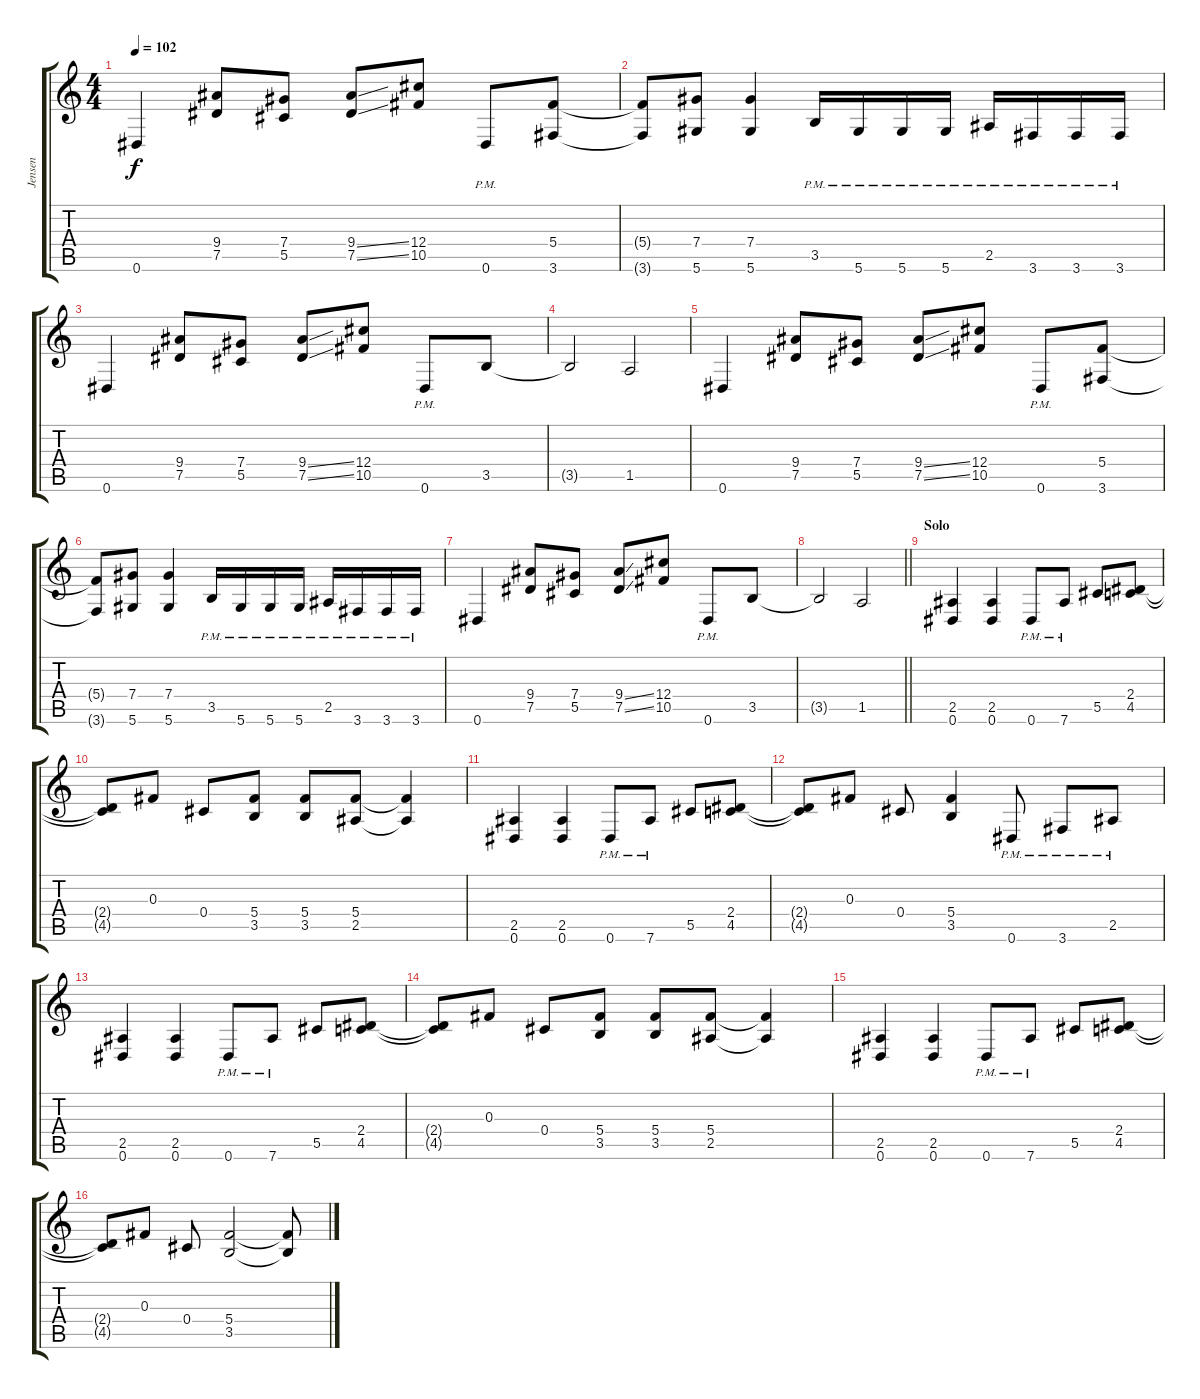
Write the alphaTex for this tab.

\track ("Jensen" "Jensen") {instrument distortionguitar}
\staff {score tabs}
\tuning (Eb4 Bb3 Gb3 Db3 Ab2 Eb2) {hide}
\ts (4 4)
\tempo 102
\clef g2
\ks c
0.6.4{dy f} (9.4 7.5).8 (7.4 5.5).8 (9.4{ss} 7.5{ss}).8 (12.4 10.5).8 0.6{pm}.8 (5.4 3.6).8 |
(5.4{t} 3.6{t}).8 (7.4 5.6).8 (7.4 5.6).4 3.5{pm}.16 5.6{pm}.16 5.6{pm}.16 5.6{pm}.16 2.5{pm}.16 3.6{pm}.16 3.6{pm}.16 3.6{pm}.16 |
0.6.4 (9.4 7.5).8 (7.4 5.5).8 (9.4{ss} 7.5{ss}).8 (12.4 10.5).8 0.6{pm}.8 3.5.8 |
3.5{t}.2 1.5.2 |
0.6.4 (9.4 7.5).8 (7.4 5.5).8 (9.4{ss} 7.5{ss}).8 (12.4 10.5).8 0.6{pm}.8 (5.4 3.6).8 |
(5.4{t} 3.6{t}).8 (7.4 5.6).8 (7.4 5.6).4 3.5{pm}.16 5.6{pm}.16 5.6{pm}.16 5.6{pm}.16 2.5{pm}.16 3.6{pm}.16 3.6{pm}.16 3.6{pm}.16 |
0.6.4 (9.4 7.5).8 (7.4 5.5).8 (9.4{ss} 7.5{ss}).8 (12.4 10.5).8 0.6{pm}.8 3.5.8 |
\barLineRight lightlight
3.5{t}.2 1.5.2 |
\section ("" "Solo")
(2.5 0.6).4{balance 8} (2.5 0.6).4 0.6{pm}.8 7.6{pm}.8 5.5.8 (2.4 4.5).8 |
(2.4{t} 4.5{t}).8 0.3.8 0.4.8 (5.4 3.5).8 (5.4 3.5).8 (5.4 2.5).8 (5.4{t} 2.5{t}).4 |
(2.5 0.6).4 (2.5 0.6).4 0.6{pm}.8 7.6{pm}.8 5.5.8 (2.4 4.5).8 |
(2.4{t} 4.5{t}).8 0.3.8 0.4.8 (5.4 3.5).4 0.6{pm}.8 3.6{pm}.8 2.5{pm}.8 |
(2.5 0.6).4 (2.5 0.6).4 0.6{pm}.8 7.6{pm}.8 5.5.8 (2.4 4.5).8 |
(2.4{t} 4.5{t}).8 0.3.8 0.4.8 (5.4 3.5).8 (5.4 3.5).8 (5.4 2.5).8 (5.4{t} 2.5{t}).4 |
(2.5 0.6).4 (2.5 0.6).4 0.6{pm}.8 7.6{pm}.8 5.5.8 (2.4 4.5).8 |
(2.4{t} 4.5{t}).8 0.3.8 0.4.8 (5.4 3.5).2 (5.4{t} 3.5{t}).8
